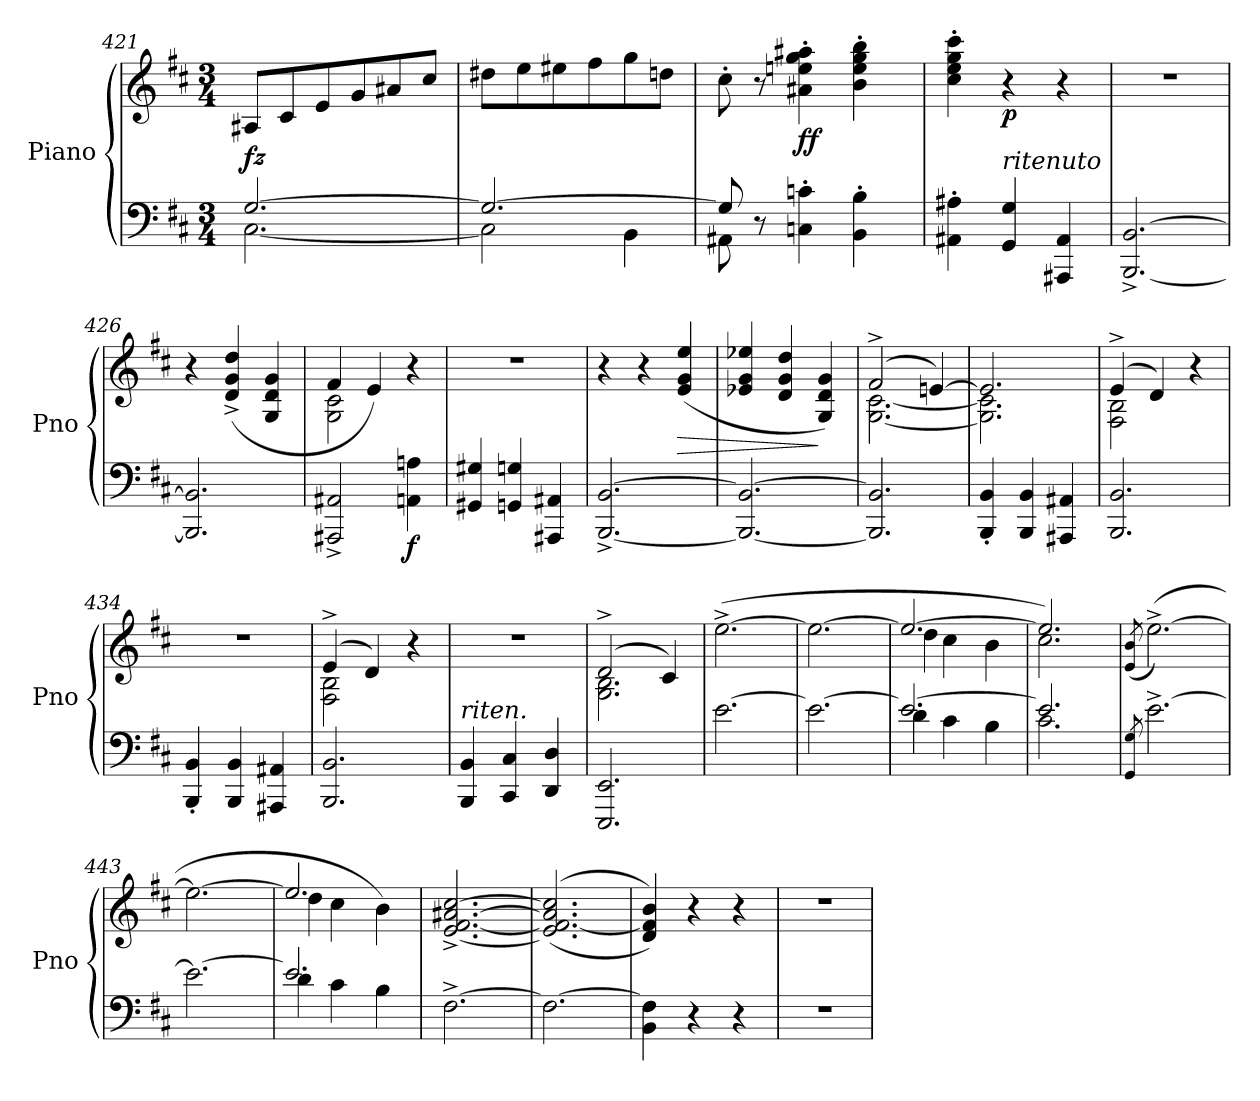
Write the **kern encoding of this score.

**kern	**kern	**dynam
*part1	*part1	*part1
*staff2	*staff1	*staff1/2
*I"Piano	*	*
*I'Pno	*	*
!!LO:LB:g=z
*clefF4	*clefG2	*
*k[f#c#]	*k[f#c#]	*
*M3/4	*M3/4	*
=421	=421	=421
*^	*	*
!	!	!	!LO:DY:a=2
[2.G/	[2.C#\	8A#X/L	fz
.	.	8c#/	.
.	.	8e/	.
.	.	8g/	.
.	.	8a#X/	.
.	.	8cc#/J	.
=422	=422	=422	=422
2.G/_	2C#\]	8dd#X\L	.
.	.	8ee\	.
.	.	8ee#X\	.
.	.	8ff#\	.
.	4BB\	8gg\	.
.	.	8ddn\J	.
=423	=423	=423	=423
8G/]	8AA#X\	8cc#'\	.
8r	2ryy	8r	.
!	!	!	!LO:DY:b
4Cn\' 4cn\'	.	4a#X\' 4een\' 4gg\' 4aa#X\'	ff
4BB\' 4B\'	.	4b\' 4ee\' 4gg\' 4bb\'	.
.	8ryy	.	.
*v	*v	*	*
=424	=424	=424
4AA#X\' 4A#X\'	4cc#\' 4ee\' 4gg\' 4ccc#\'	.
!LO:TX:a:i:t=ritenuto	!	!
!	!	!LO:DY:b
4GG/ 4G/	4r	p
4AAA#X/ 4AA#/	4r	.
=425	=425	=425
[2.BBB/^ [2.BB/^	2.r	.
=426	=426	=426
2.BBB/] 2.BB/]	4r	.
.	(>4d/^ 4g/^ 4dd/^	.
.	4G/ 4d/ 4g/	.
=427	=427	=427
*	*^	*
2AAA#X/^ 2AA#X/^	4f#/	2G\ 2c#\	.
.	4e/)	.	.
!	!	!	!LO:DY:b=2
4AAn\ 4An\	4r	4ryy	f
*	*v	*v	*
=428	=428	=428
4GG#X/ 4G#X/	2.r	.
4GGn/ 4Gn/	.	.
4AAA#X/ 4AA#X/	.	.
!!LO:LB:g=z
=429	=429	=429
[2.BBB/^ [2.BB/^	4r	.
.	4r	.
!	!	!LO:HP:b
.	(4e/ 4g/ 4ee/	>
!!LO:LB:g=z
=430	=430	=430
2.BBB/_ 2.BB/_	4e-X/ 4g/ 4ee-X/	.
.	4d/ 4g/ 4dd/	.
.	4G/ 4d/ 4g/)	]
=431	=431	=431
*	*^	*
2.BBB/] 2.BB/]	(2f#^/	[2.G\ [2.c#\	.
.	[4en/)	.	.
=432	=432	=432	=432
!	!	!	!LO:DY:b
4BBB/' 4BB/'	2.en/]	2.G\] 2.c#\]	other-dynamics
4BBB/ 4BB/	.	.	.
4AAA#X/ 4AA#X/	.	.	.
=433	=433	=433	=433
2.BBB/ 2.BB/	(4e^/	2F#\ 2B\	.
.	4d/)	.	.
.	4r	4ryy	.
*	*v	*v	*
=434	=434	=434
4BBB/' 4BB/'	2.r	.
4BBB/ 4BB/	.	.
4AAA#X/ 4AA#X/	.	.
=435	=435	=435
*	*^	*
2.BBB/ 2.BB/	(4e^/	2F#\ 2B\	.
.	4d/)	.	.
.	4r	4ryy	.
=436	=436	=436	=436
!LO:TX:a:i:t=riten.	!	!	!
*	*v	*v	*
4BBB/ 4BB/	2.r	.
4CC#/ 4C#/	.	.
4DD/ 4D/	.	.
=437	=437	=437
*	*^	*
2.EEE/ 2.EE/	(2d^/	2.G\ 2.B\	.
.	4c#/)	.	.
*	*v	*v	*
=438	=438	=438
[2.e\	([2.ee^\	.
=439	=439	=439
2.e\_	2.ee\_	.
=440	=440	=440
*^	*^	*
2.e/_	4d\	2.ee/_	4dd\	.
.	4c#\	.	4cc#\	.
.	4B\	.	4b\	.
!!LO:LB:g=z	!!
=441	=441	=441	=441	=441
2.e/]	2.c#\	2.ee/])	2.cc#\	.
*v	*v	*	*	*
*	*v	*v	*
!!LO:LB:g=z
=442	=442	=442
8qGG/ 8qG/	(>8qe/ 8qb/	.
[2.e^\	([2.ee^\)	.
!!LO:PB:g=z
=443	=443	=443
2.e\_	2.ee\_	.
=444	=444	=444
*^	*^	*
2.e/]	4d\	2.ee/]	4dd\	.
.	4c#\	.	4cc#\	.
.	4B\	.	4b\)	.
*v	*v	*	*	*
*	*v	*v	*
=445	=445	=445
[2.F#^\	[2.e/^ [2.f#/^ [2.a#X/^ [2.cc#/^	.
=446	=446	=446
2.F#\_	((2.e/] 2.f#/_ 2.a#/] 2.cc#/]	.
=447	=447	=447
4BB\ 4F#\]	4d/ 4f#/] 4b/))	.
4r	4r	.
4r	4r	.
=448	=448	=448
2.r	2.r	.
=	=	=
*-	*-	*-
